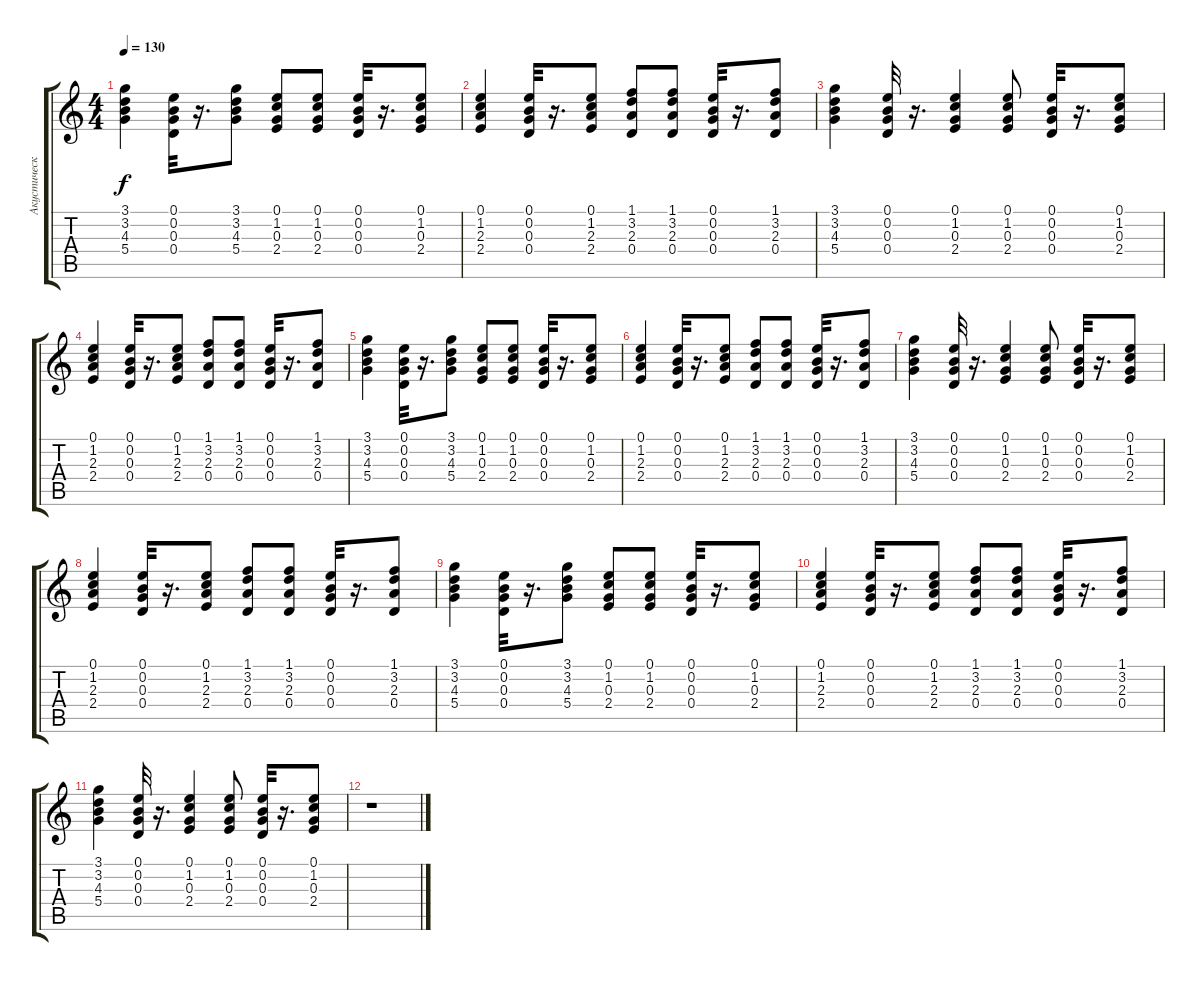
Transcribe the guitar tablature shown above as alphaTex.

\track ("Акустическая гитара" "Акустическ") {instrument acousticguitarsteel}
\staff {score tabs}
\tuning (E4 B3 G3 D3 A2 E2) {hide}
\ts (4 4)
\tempo 130
\clef g2
\ks c
(3.1 3.2 4.3 5.4).4{dy f} (0.1 0.2 0.3 0.4).32 r.16{d} (3.1 3.2 4.3 5.4).8 (0.1 1.2 0.3 2.4).8 (0.1 1.2 0.3 2.4).8 (0.1 0.2 0.3 0.4).32 r.16{d} (0.1 1.2 0.3 2.4).8 |
(0.1 1.2 2.3 2.4).4 (0.1 0.2 0.3 0.4).32 r.16{d} (0.1 1.2 2.3 2.4).8 (1.1 3.2 2.3 0.4).8 (1.1 3.2 2.3 0.4).8 (0.1 0.2 0.3 0.4).32 r.16{d} (1.1 3.2 2.3 0.4).8 |
(3.1 3.2 4.3 5.4).4 (0.1 0.2 0.3 0.4).32 r.16{d} (0.1 1.2 0.3 2.4).4 (0.1 1.2 0.3 2.4).8 (0.1 0.2 0.3 0.4).32 r.16{d} (0.1 1.2 0.3 2.4).8 |
(0.1 1.2 2.3 2.4).4 (0.1 0.2 0.3 0.4).32 r.16{d} (0.1 1.2 2.3 2.4).8 (1.1 3.2 2.3 0.4).8 (1.1 3.2 2.3 0.4).8 (0.1 0.2 0.3 0.4).32 r.16{d} (1.1 3.2 2.3 0.4).8 |
(3.1 3.2 4.3 5.4).4 (0.1 0.2 0.3 0.4).32 r.16{d} (3.1 3.2 4.3 5.4).8 (0.1 1.2 0.3 2.4).8 (0.1 1.2 0.3 2.4).8 (0.1 0.2 0.3 0.4).32 r.16{d} (0.1 1.2 0.3 2.4).8 |
(0.1 1.2 2.3 2.4).4 (0.1 0.2 0.3 0.4).32 r.16{d} (0.1 1.2 2.3 2.4).8 (1.1 3.2 2.3 0.4).8 (1.1 3.2 2.3 0.4).8 (0.1 0.2 0.3 0.4).32 r.16{d} (1.1 3.2 2.3 0.4).8 |
(3.1 3.2 4.3 5.4).4 (0.1 0.2 0.3 0.4).32 r.16{d} (0.1 1.2 0.3 2.4).4 (0.1 1.2 0.3 2.4).8 (0.1 0.2 0.3 0.4).32 r.16{d} (0.1 1.2 0.3 2.4).8 |
(0.1 1.2 2.3 2.4).4 (0.1 0.2 0.3 0.4).32 r.16{d} (0.1 1.2 2.3 2.4).8 (1.1 3.2 2.3 0.4).8 (1.1 3.2 2.3 0.4).8 (0.1 0.2 0.3 0.4).32 r.16{d} (1.1 3.2 2.3 0.4).8 |
(3.1 3.2 4.3 5.4).4 (0.1 0.2 0.3 0.4).32 r.16{d} (3.1 3.2 4.3 5.4).8 (0.1 1.2 0.3 2.4).8 (0.1 1.2 0.3 2.4).8 (0.1 0.2 0.3 0.4).32 r.16{d} (0.1 1.2 0.3 2.4).8 |
(0.1 1.2 2.3 2.4).4 (0.1 0.2 0.3 0.4).32 r.16{d} (0.1 1.2 2.3 2.4).8 (1.1 3.2 2.3 0.4).8 (1.1 3.2 2.3 0.4).8 (0.1 0.2 0.3 0.4).32 r.16{d} (1.1 3.2 2.3 0.4).8 |
(3.1 3.2 4.3 5.4).4 (0.1 0.2 0.3 0.4).32 r.16{d} (0.1 1.2 0.3 2.4).4 (0.1 1.2 0.3 2.4).8 (0.1 0.2 0.3 0.4).32 r.16{d} (0.1 1.2 0.3 2.4).8 |
r.1
